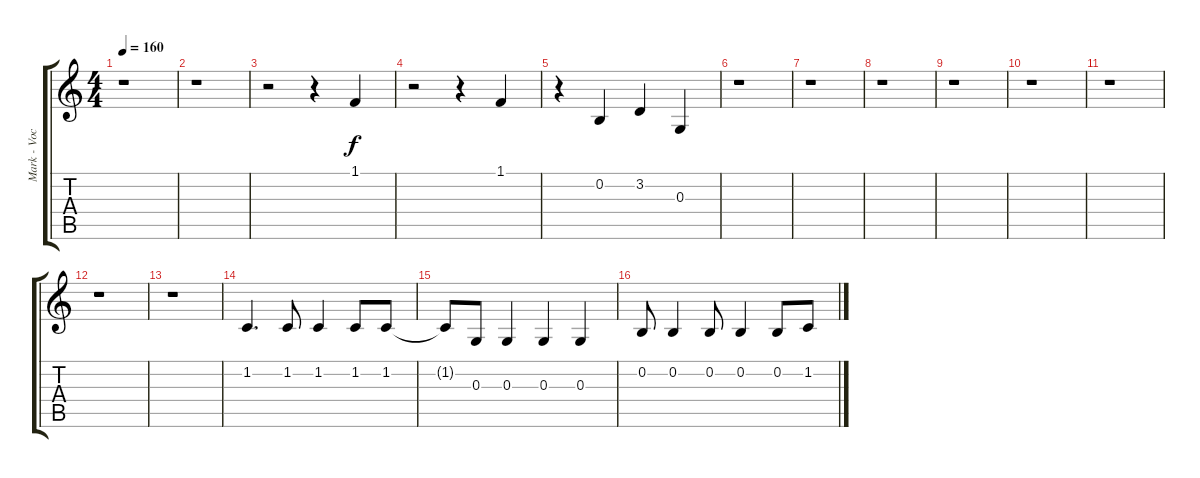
\track ("Mark - Vocals" "Mark - Voc") {instrument synthbrass1}
\staff {score tabs}
\tuning (E4 B3 G3 D3 A2 E2) {hide}
\ts (4 4)
\tempo 160
\clef g2
\ks c
r.1{dy f} |
r.1 |
r.2 r.4 1.1.4 |
r.2 r.4 1.1.4 |
r.4 0.2.4 3.2.4 0.3.4 |
r.1 |
r.1 |
r.1 |
r.1 |
r.1 |
r.1 |
r.1 |
r.1 |
1.2.4{d} 1.2.8 1.2.4 1.2.8 1.2.8 |
1.2{t}.8 0.3.8 0.3.4 0.3.4 0.3.4 |
0.2.8 0.2.4 0.2.8 0.2.4 0.2.8 1.2.8
